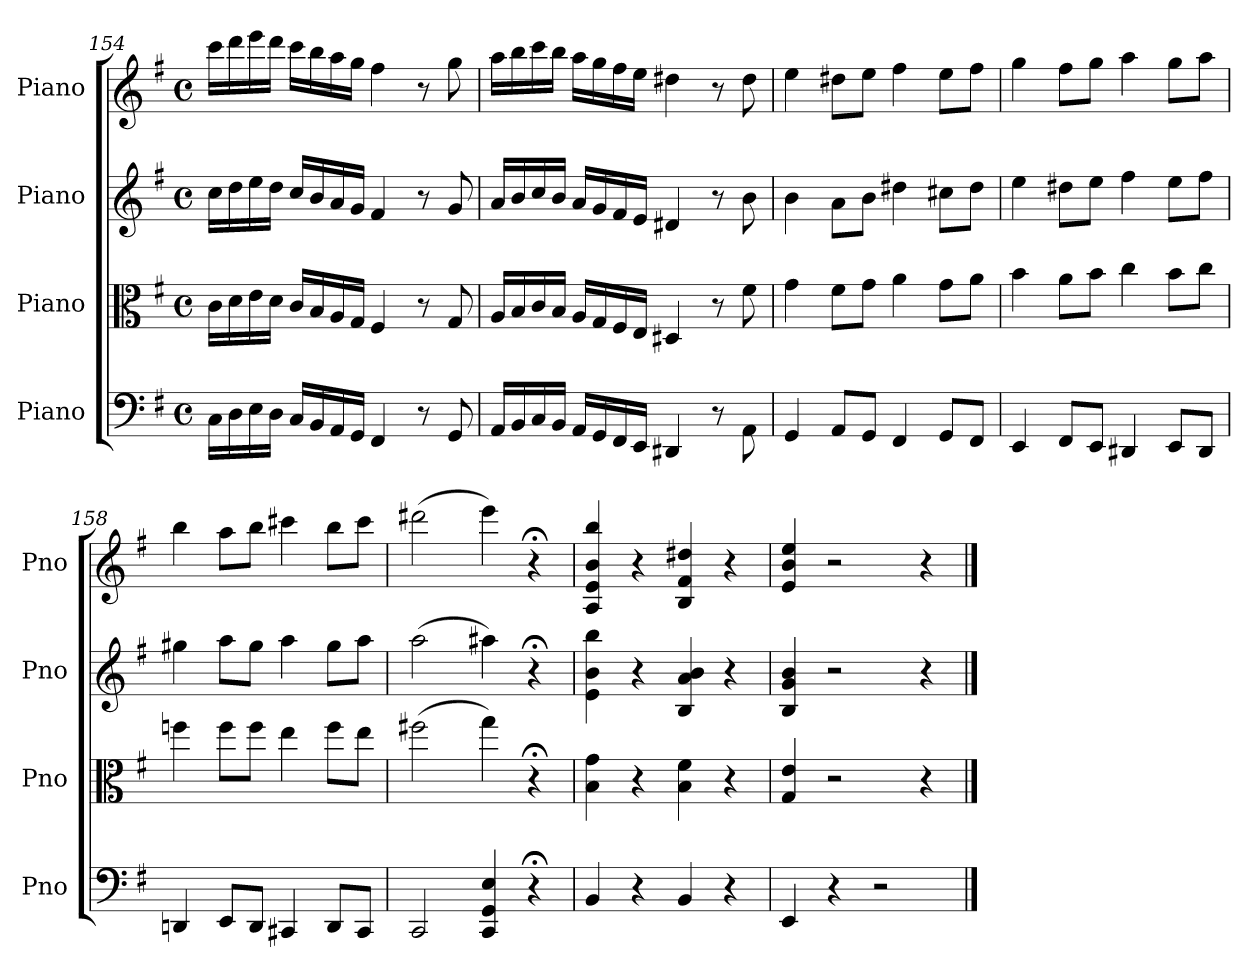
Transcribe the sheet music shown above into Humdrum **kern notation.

**kern	**kern	**kern	**kern
*part4	*part3	*part2	*part1
*staff4	*staff3	*staff2	*staff1
*I"Piano	*I"Piano	*I"Piano	*I"Piano
*I'Pno	*I'Pno	*I'Pno	*I'Pno
!!LO:PB:g=z
*clefF4	*clefC3	*clefG2	*clefG2
*k[f#]	*k[f#]	*k[f#]	*k[f#]
*M4/4	*M4/4	*M4/4	*M4/4
*met(c)	*met(c)	*met(c)	*met(c)
=154	=154	=154	=154
16C\LL	16c\LL	16cc\LL	16ccc\LL
16D\	16d\	16dd\	16ddd\
16E\	16e\	16ee\	16eee\
16D\JJ	16d\JJ	16dd\JJ	16ddd\JJ
16C/LL	16c/LL	16cc/LL	16ccc\LL
16BB/	16B/	16b/	16bb\
16AA/	16A/	16a/	16aa\
16GG/JJ	16G/JJ	16g/JJ	16gg\JJ
4FF#/	4F#/	4f#/	4ff#\
8r	8r	8r	8r
8GG/	8G/	8g/	8gg\
=155	=155	=155	=155
16AA/LL	16A/LL	16a/LL	16aa\LL
16BB/	16B/	16b/	16bb\
16C/	16c/	16cc/	16ccc\
16BB/JJ	16B/JJ	16b/JJ	16bb\JJ
16AA/LL	16A/LL	16a/LL	16aa\LL
16GG/	16G/	16g/	16gg\
16FF#/	16F#/	16f#/	16ff#\
16EE/JJ	16E/JJ	16e/JJ	16ee\JJ
4DD#X/	4D#X/	4d#X/	4dd#X\
8r	8r	8r	8r
8AA\	8f#\	8b\	8dd#\
=156	=156	=156	=156
4GG/	4g\	4b\	4ee\
8AA/L	8f#\L	8a\L	8dd#X\L
8GG/J	8g\J	8b\J	8ee\J
4FF#/	4a\	4dd#X\	4ff#\
8GG/L	8g\L	8cc#X\L	8ee\L
8FF#/J	8a\J	8dd#\J	8ff#\J
=157	=157	=157	=157
4EE/	4b\	4ee\	4gg\
8FF#/L	8a\L	8dd#X\L	8ff#\L
8EE/J	8b\J	8ee\J	8gg\J
4DD#X/	4cc\	4ff#\	4aa\
8EE/L	8b\L	8ee\L	8gg\L
8DD#/J	8cc\J	8ff#\J	8aa\J
=158	=158	=158	=158
4DDn/	4ffn\	4gg#X\	4bb\
8EE/L	8ff\L	8aa\L	8aa\L
8DD/J	8ff\J	8gg#\J	8bb\J
4CC#X/	4ee\	4aa\	4ccc#X\
8DD/L	8ff\L	8gg#\L	8bb\L
8CC#/J	8ee\J	8aa\J	8ccc#\J
=159	=159	=159	=159
2CC/	(2ff#X\	(2aa\	(2ddd#X\
4CC/ 4GG/ 4E/	4gg\)	4aa#X\)	4eee\)
4r;<	4r;<	4r;<	4r;<
=160	=160	=160	=160
4BB/	4B\ 4g\	4e\ 4b\ 4bb\	4A/ 4e/ 4b/ 4bb/
4r	4r	4r	4r
4BB/	4B\ 4f#\	4B/ 4a/ 4b/	4B/ 4f#/ 4dd#X/
4r	4r	4r	4r
!!LO:LB:g=z
=161	=161	=161	=161
4EE/	4G/ 4e/	4B/ 4g/ 4b/	4e/ 4b/ 4ee/
4r	2r	2r	2r
2r	.	.	.
.	4r	4r	4r
==	==	==	==
*-	*-	*-	*-
